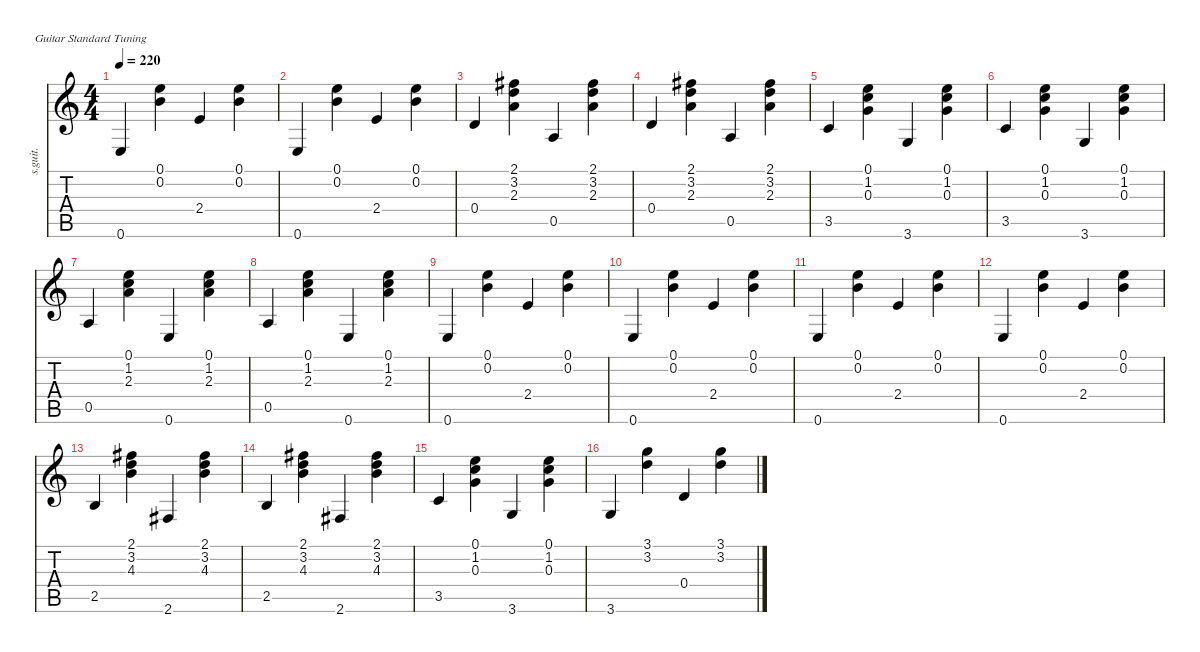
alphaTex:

\defaultSystemsLayout 4
\hideDynamics
\bracketExtendMode nobrackets
\track ("Steel Guitar" "s.guit.") {instrument acousticguitarsteel}
\staff {score tabs}
\tuning (E4 B3 G3 D3 A2 E2)
\ts (4 4)
\tempo 220
\clef g2
\ks c
0.6.4{dy mf} (0.1 0.2).4 2.4.4 (0.1 0.2).4 |
0.6.4 (0.1 0.2).4 2.4.4 (0.1 0.2).4 |
0.4.4 (2.1{acc #} 3.2 2.3).4 0.5.4 (2.1{acc #} 3.2 2.3).4 |
0.4.4 (2.1{acc #} 3.2 2.3).4 0.5.4 (2.1{acc #} 3.2 2.3).4 |
3.5.4 (0.1 1.2 0.3).4 3.6.4 (0.1 1.2 0.3).4 |
3.5.4 (0.1 1.2 0.3).4 3.6.4 (0.1 1.2 0.3).4 |
0.5.4 (0.1 1.2 2.3).4 0.6.4 (0.1 1.2 2.3).4 |
0.5.4 (0.1 1.2 2.3).4 0.6.4 (0.1 1.2 2.3).4 |
0.6.4 (0.1 0.2).4 2.4.4 (0.1 0.2).4 |
0.6.4 (0.1 0.2).4 2.4.4 (0.1 0.2).4 |
0.6.4 (0.1 0.2).4 2.4.4 (0.1 0.2).4 |
0.6.4 (0.1 0.2).4 2.4.4 (0.1 0.2).4 |
2.5.4 (2.1{acc #} 3.2 4.3).4 2.6{acc #}.4 (2.1{acc #} 3.2 4.3).4 |
2.5.4 (2.1{acc #} 3.2 4.3).4 2.6{acc #}.4 (2.1{acc #} 3.2 4.3).4 |
3.5.4 (0.1 1.2 0.3).4 3.6.4 (0.1 1.2 0.3).4 |
3.6.4 (3.1 3.2).4 0.4.4 (3.1 3.2).4
